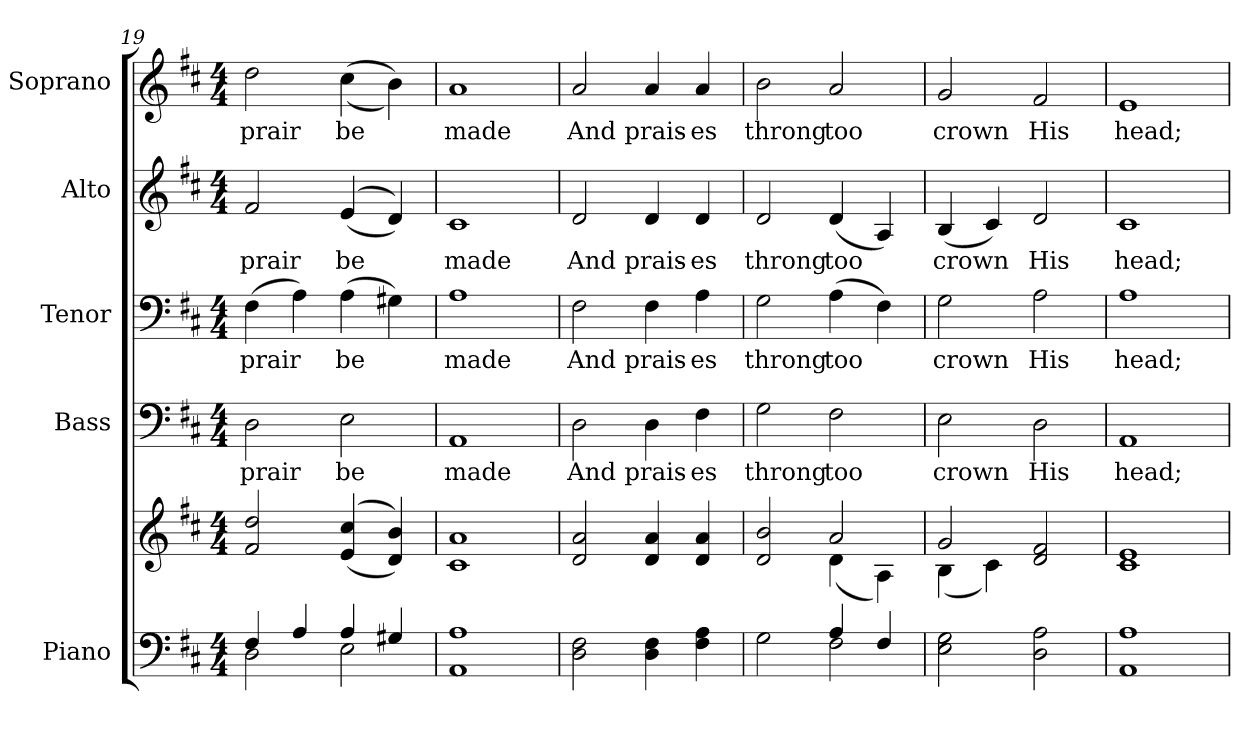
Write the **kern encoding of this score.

**kern	**kern	**kern	**text	**kern	**text	**kern	**text	**kern	**text
*part5	*part5	*part4	*part4	*part3	*part3	*part2	*part2	*part1	*part1
*staff6	*staff5	*staff4	*staff4	*staff3	*staff3	*staff2	*staff2	*staff1	*staff1
*I"Piano	*	*I"Bass	*	*I"Tenor	*	*I"Alto	*	*I"Soprano	*
*I'Pno.	*	*I'B.	*	*I'T.	*	*I'A.	*	*I'S.	*
*clefF4	*clefG2	*clefF4	*	*clefF4	*	*clefG2	*	*clefG2	*
*k[f#c#]	*k[f#c#]	*k[f#c#]	*	*k[f#c#]	*	*k[f#c#]	*	*k[f#c#]	*
*D:	*D:	*D:	*	*D:	*	*D:	*	*D:	*
*M4/4	*M4/4	*M4/4	*	*M4/4	*	*M4/4	*	*M4/4	*
=19	=19	=19	=19	=19	=19	=19	=19	=19	=19
*^	*	*	*	*	*	*	*	*	*
!	!	!	!	!LO:LY:b:color=#000000	!	!	!	!	!	!
!	!	!	!	!	!	!LO:LY:b:color=#000000	!	!	!	!
!	!	!	!	!	!	!	!	!LO:LY:b:color=#000000	!	!
!	!	!	!	!	!	!	!	!	!	!LO:LY:b:color=#000000
4F#i/	2Di\	2f#i/ 2ddi	2Di\	prair	(4F#i\	prair	2f#i/	prair	2ddi\	prair
4Ai/	.	.	.	.	4Ai\)	.	.	.	.	.
!	!	!	!	!LO:LY:b:color=#000000	!	!	!	!	!	!
!	!	!	!	!	!	!LO:LY:b:color=#000000	!	!	!	!
!	!	!	!	!	!	!	!	!LO:LY:b:color=#000000	!	!
!	!	!	!	!	!	!	!	!	!	!LO:LY:b:color=#000000
4Ai/	2Ei\	((4ei/ 4cc#i	2Ei\	be	(4Ai\	be	((4ei/	be	((4cc#i\	be
4G#Xi/	.	4di/ 4bi))	.	.	4G#Xi\)	.	4di/))	.	4bi\))	.
*v	*v	*	*	*	*	*	*	*	*	*
=20	=20	=20	=20	=20	=20	=20	=20	=20	=20
!	!	!	!LO:LY:b:color=#000000	!	!	!	!	!	!
!	!	!	!	!	!LO:LY:b:color=#000000	!	!	!	!
!	!	!	!	!	!	!	!LO:LY:b:color=#000000	!	!
!	!	!	!	!	!	!	!	!	!LO:LY:b:color=#000000
1AAi 1Ai	1c#i 1ai	1AAi	made	1Ai	made	1c#i	made	1ai	made
!!LO:PB:g=z
=21	=21	=21	=21	=21	=21	=21	=21	=21	=21
!	!	!	!LO:LY:b:color=#000000	!	!	!	!	!	!
!	!	!	!	!	!LO:LY:b:color=#000000	!	!	!	!
!	!	!	!	!	!	!	!LO:LY:b:color=#000000	!	!
!	!	!	!	!	!	!	!	!	!LO:LY:b:color=#000000
2Di\ 2F#i	2di/ 2ai	2Di\	And	2F#i\	And	2di/	And	2ai/	And
!	!	!	!LO:LY:b:color=#000000	!	!	!	!	!	!
!	!	!	!	!	!LO:LY:b:color=#000000	!	!	!	!
!	!	!	!	!	!	!	!LO:LY:b:color=#000000	!	!
!	!	!	!	!	!	!	!	!	!LO:LY:b:color=#000000
4Di\ 4F#i	4di/ 4ai	4Di\	prais-	4F#i\	prais-	4di/	prais-	4ai/	prais-
!	!	!	!LO:LY:b:color=#000000	!	!	!	!	!	!
!	!	!	!	!	!LO:LY:b:color=#000000	!	!	!	!
!	!	!	!	!	!	!	!LO:LY:b:color=#000000	!	!
!	!	!	!	!	!	!	!	!	!LO:LY:b:color=#000000
4F#i\ 4Ai	4di/ 4ai	4F#i\	-es	4Ai\	-es	4di/	-es	4ai/	-es
=22	=22	=22	=22	=22	=22	=22	=22	=22	=22
*^	*^	*	*	*	*	*	*	*	*
!	!	!	!	!	!LO:LY:b:color=#000000	!	!	!	!	!	!
!	!	!	!	!	!	!	!LO:LY:b:color=#000000	!	!	!	!
!	!	!	!	!	!	!	!	!	!LO:LY:b:color=#000000	!	!
!	!	!	!	!	!	!	!	!	!	!	!LO:LY:b:color=#000000
2Gi\	2ryy	2di/ 2bi	2ryy	2Gi\	throng	2Gi\	throng	2di/	throng	2bi\	throng
!	!	!	!	!	!LO:LY:b:color=#000000	!	!	!	!	!	!
!	!	!	!	!	!	!	!LO:LY:b:color=#000000	!	!	!	!
!	!	!	!	!	!	!	!	!	!LO:LY:b:color=#000000	!	!
!	!	!	!	!	!	!	!	!	!	!	!LO:LY:b:color=#000000
4Ai/	2F#i\	2ai/	(4di\	2F#i\	too	(4Ai\	too	(4di/	too	2ai/	too
4F#i/	.	.	4Ai\)	.	.	4F#i\)	.	4Ai/)	.	.	.
*v	*v	*	*	*	*	*	*	*	*	*	*
=23	=23	=23	=23	=23	=23	=23	=23	=23	=23	=23
!	!	!	!	!LO:LY:b:color=#000000	!	!	!	!	!	!
!	!	!	!	!	!	!LO:LY:b:color=#000000	!	!	!	!
!	!	!	!	!	!	!	!	!LO:LY:b:color=#000000	!	!
!	!	!	!	!	!	!	!	!	!	!LO:LY:b:color=#000000
2Ei\ 2Gi	2gi/	(4Bi\	2Ei\	crown	2Gi\	crown	(4Bi/	crown	2gi/	crown
.	.	4c#i\)	.	.	.	.	4c#i/)	.	.	.
!	!	!	!	!LO:LY:b:color=#000000	!	!	!	!	!	!
!	!	!	!	!	!	!LO:LY:b:color=#000000	!	!	!	!
!	!	!	!	!	!	!	!	!LO:LY:b:color=#000000	!	!
!	!	!	!	!	!	!	!	!	!	!LO:LY:b:color=#000000
2Di\ 2Ai	2di/ 2f#i	2ryy	2Di\	His	2Ai\	His	2di/	His	2f#i/	His
*	*v	*v	*	*	*	*	*	*	*	*
=24	=24	=24	=24	=24	=24	=24	=24	=24	=24
*	*^	*	*	*	*	*	*	*	*
!	!	!	!	!LO:LY:b:color=#000000	!	!	!	!	!	!
*	*v	*v	*	*	*	*	*	*	*	*
*	*^	*	*	*	*	*	*	*	*
!	!	!	!	!	!	!LO:LY:b:color=#000000	!	!	!	!
*	*v	*v	*	*	*	*	*	*	*	*
*	*^	*	*	*	*	*	*	*	*
!	!	!	!	!	!	!	!	!LO:LY:b:color=#000000	!	!
*	*v	*v	*	*	*	*	*	*	*	*
*	*^	*	*	*	*	*	*	*	*
!	!	!	!	!	!	!	!	!	!	!LO:LY:b:color=#000000
*	*v	*v	*	*	*	*	*	*	*	*
1AAi 1Ai	1c#i 1ei	1AAi	head;	1Ai	head;	1c#i	head;	1ei	head;
=	=	=	=	=	=	=	=	=	=
*-	*-	*-	*-	*-	*-	*-	*-	*-	*-
